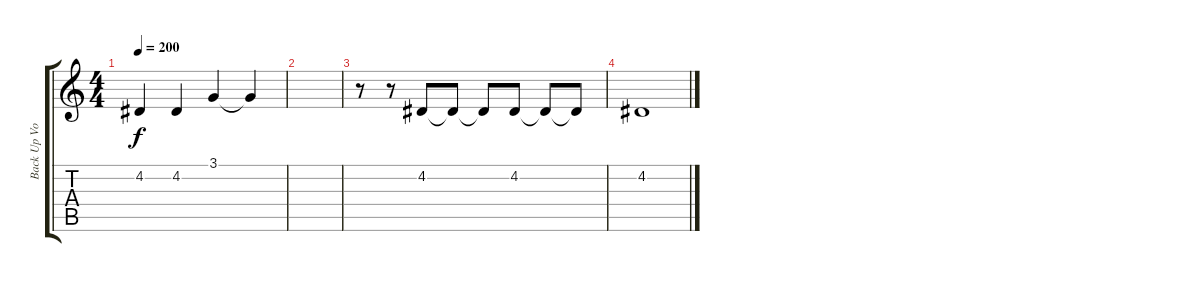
\track ("Back Up Vocals" "Back Up Vo") {instrument cello}
\staff {score tabs}
\tuning (E4 B3 G3 D3 A2 E2) {hide}
\ts (4 4)
\tempo 200
\clef g2
\ks c
4.2.4{dy f} 4.2.4 3.1.4 3.1{t}.4 |
|
r.8 r.8 4.2.8 4.2{t}.8 4.2{t}.8 4.2.8 4.2{t}.8 4.2{t}.8 |
4.2.1
